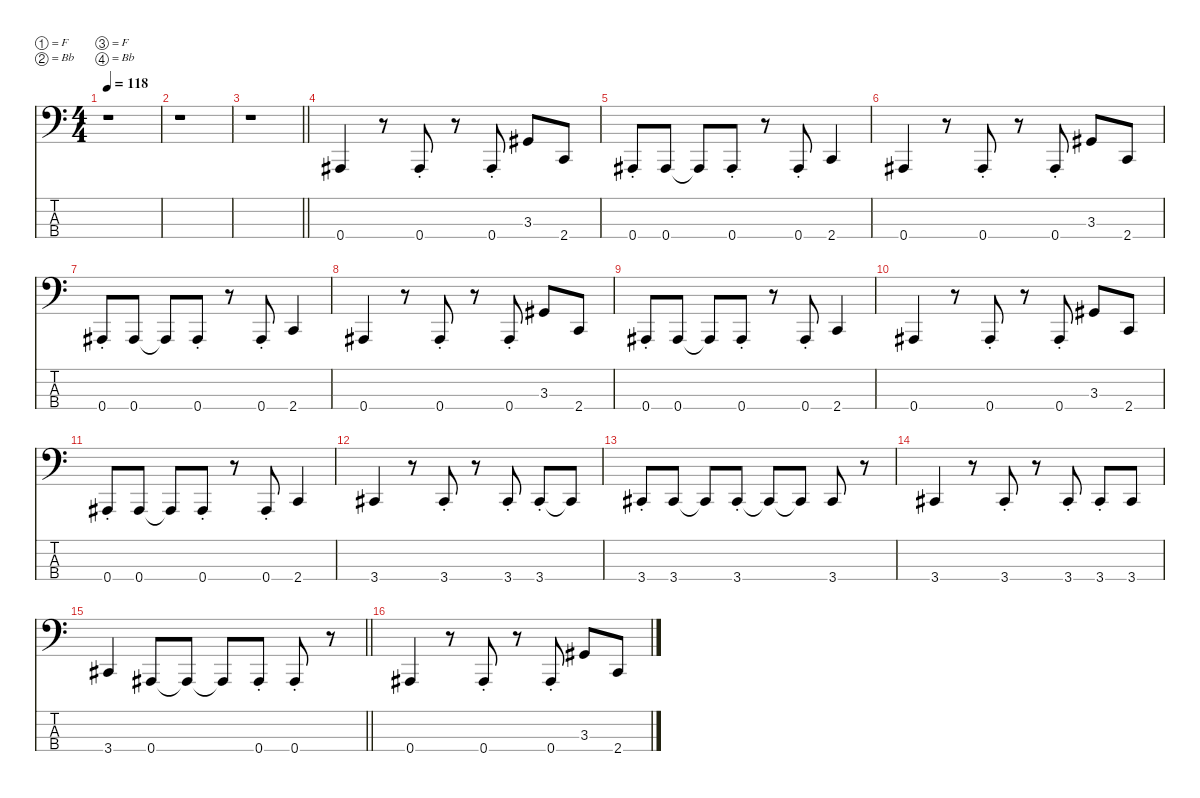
\defaultSystemsLayout 4
\hideDynamics
\bracketExtendMode nobrackets
\singleTrackTrackNamePolicy hidden
\multiTrackTrackNamePolicy hidden
\firstSystemTrackNameMode fullname
\otherSystemsTrackNameOrientation horizontal
\track ("Bass" "el.bs.") {defaultSystemsLayout 8 instrument electricbassfinger}
\staff {score tabs}
\tuning (F2 Bb1 F1 Bb0)
\ts (4 4)
\tempo 118
\clef f4
\ks c
r.1{dy f beam Down} |
r.1{beam Down} |
\barLineRight lightlight
r.1{beam Down} |
0.4{acc #}.4{beam Up} r.8{beam Up} 0.4{st acc #}.8{beam Up} r.8{beam Up} 0.4{st acc #}.8{beam Up} 3.3{acc #}.8{beam Up} 2.4.8{beam Up} |
0.4{st acc #}.8{beam Up} 0.4{acc #}.8{beam Up} 0.4{t acc #}.8{beam Up} 0.4{st acc #}.8{beam Up} r.8{beam Up} 0.4{st acc #}.8{beam Up} 2.4.4{beam Up} |
0.4{acc #}.4{beam Up} r.8{beam Up} 0.4{st acc #}.8{beam Up} r.8{beam Up} 0.4{st acc #}.8{beam Up} 3.3{acc #}.8{beam Up} 2.4.8{beam Up} |
0.4{st acc #}.8{beam Up} 0.4{acc #}.8{beam Up} 0.4{t acc #}.8{beam Up} 0.4{st acc #}.8{beam Up} r.8{beam Up} 0.4{st acc #}.8{beam Up} 2.4.4{beam Up} |
0.4{acc #}.4{beam Up} r.8{beam Up} 0.4{st acc #}.8{beam Up} r.8{beam Up} 0.4{st acc #}.8{beam Up} 3.3{acc #}.8{beam Up} 2.4.8{beam Up} |
0.4{st acc #}.8{beam Up} 0.4{acc #}.8{beam Up} 0.4{t acc #}.8{beam Up} 0.4{st acc #}.8{beam Up} r.8{beam Up} 0.4{st acc #}.8{beam Up} 2.4.4{beam Up} |
0.4{acc #}.4{beam Up} r.8{beam Up} 0.4{st acc #}.8{beam Up} r.8{beam Up} 0.4{st acc #}.8{beam Up} 3.3{acc #}.8{beam Up} 2.4.8{beam Up} |
0.4{st acc #}.8{beam Up} 0.4{acc #}.8{beam Up} 0.4{t acc #}.8{beam Up} 0.4{st acc #}.8{beam Up} r.8{beam Up} 0.4{st acc #}.8{beam Up} 2.4.4{beam Up} |
3.4{acc #}.4{beam Up} r.8{beam Up} 3.4{st acc #}.8{beam Up} r.8{beam Up} 3.4{st acc #}.8{beam Up} 3.4{st acc #}.8{beam Up} 3.4{t acc #}.8{beam Up} |
3.4{st acc #}.8{beam Up} 3.4{acc #}.8{beam Up} 3.4{t acc #}.8{beam Up} 3.4{st acc #}.8{beam Up} 3.4{t acc #}.8{beam Up} 3.4{t acc #}.8{beam Up} 3.4{acc #}.8{beam Up} r.8{beam Up} |
3.4{acc #}.4{beam Up} r.8{beam Up} 3.4{st acc #}.8{beam Up} r.8{beam Up} 3.4{st acc #}.8{beam Up} 3.4{st acc #}.8{beam Up} 3.4{acc #}.8{beam Up} |
\barLineRight lightlight
3.4{acc #}.4{beam Up} 0.4{acc #}.8{beam Up} 0.4{t acc #}.8{beam Up} 0.4{t acc #}.8{beam Up} 0.4{st acc #}.8{beam Up} 0.4{st acc #}.8{beam Up} r.8{beam Up} |
0.4{acc #}.4{beam Up} r.8{beam Up} 0.4{st acc #}.8{beam Up} r.8{beam Up} 0.4{st acc #}.8{beam Up} 3.3{acc #}.8{beam Up} 2.4.8{beam Up}
